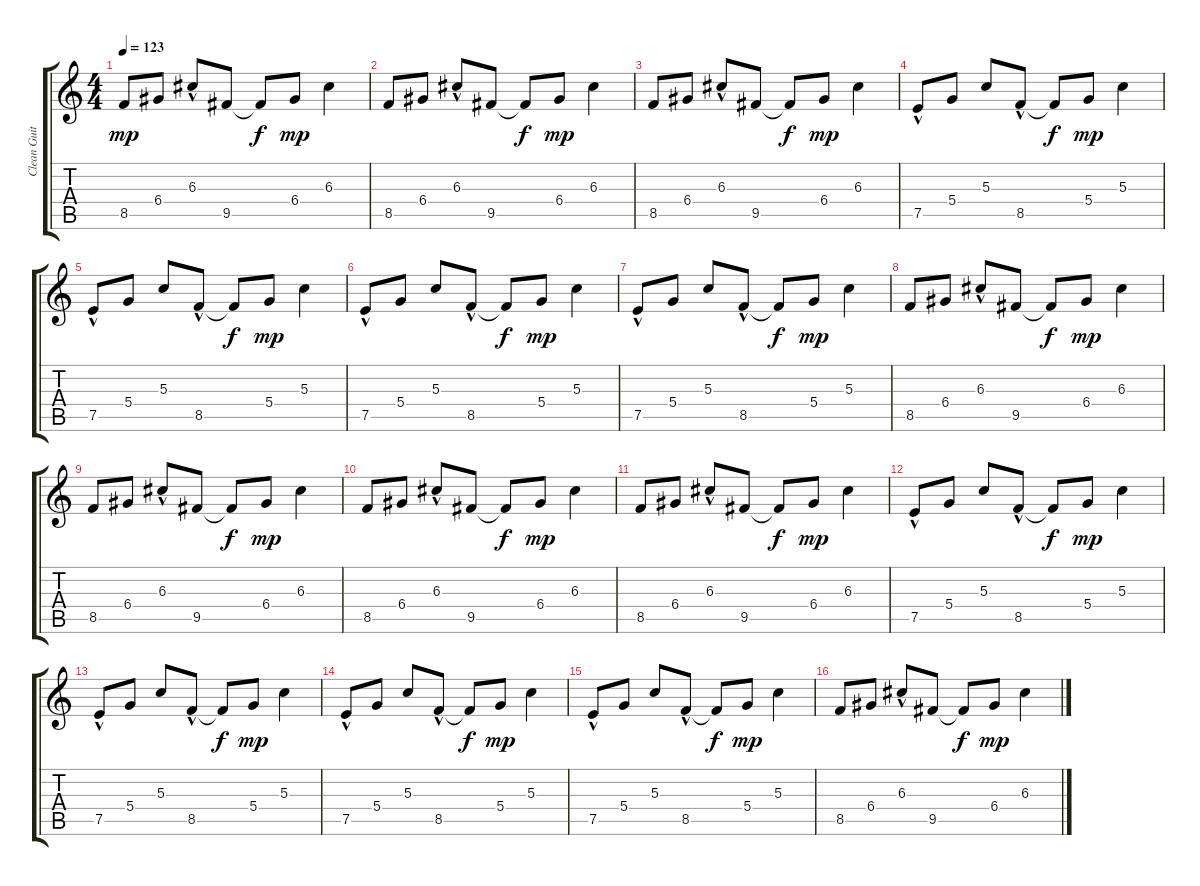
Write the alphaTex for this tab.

\track ("Clean Guitar" "Clean Guit") {instrument electricguitarclean}
\staff {score tabs}
\tuning (E4 B3 G3 D3 A2 E2) {hide}
\ts (4 4)
\tempo 123
\clef g2
\ks c
8.5.8{dy mp} 6.4.8 6.3{hac}.8 9.5.8 9.5{t}.8{dy f} 6.4.8{dy mp} 6.3.4 |
8.5.8 6.4.8 6.3{hac}.8 9.5.8 9.5{t}.8{dy f} 6.4.8{dy mp} 6.3.4 |
8.5.8 6.4.8 6.3{hac}.8 9.5.8 9.5{t}.8{dy f} 6.4.8{dy mp} 6.3.4 |
7.5{hac}.8 5.4.8 5.3.8 8.5{hac}.8 8.5{t}.8{dy f} 5.4.8{dy mp} 5.3.4 |
7.5{hac}.8 5.4.8 5.3.8 8.5{hac}.8 8.5{t}.8{dy f} 5.4.8{dy mp} 5.3.4 |
7.5{hac}.8 5.4.8 5.3.8 8.5{hac}.8 8.5{t}.8{dy f} 5.4.8{dy mp} 5.3.4 |
7.5{hac}.8 5.4.8 5.3.8 8.5{hac}.8 8.5{t}.8{dy f} 5.4.8{dy mp} 5.3.4 |
8.5.8 6.4.8 6.3{hac}.8 9.5.8 9.5{t}.8{dy f} 6.4.8{dy mp} 6.3.4 |
8.5.8 6.4.8 6.3{hac}.8 9.5.8 9.5{t}.8{dy f} 6.4.8{dy mp} 6.3.4 |
8.5.8 6.4.8 6.3{hac}.8 9.5.8 9.5{t}.8{dy f} 6.4.8{dy mp} 6.3.4 |
8.5.8 6.4.8 6.3{hac}.8 9.5.8 9.5{t}.8{dy f} 6.4.8{dy mp} 6.3.4 |
7.5{hac}.8 5.4.8 5.3.8 8.5{hac}.8 8.5{t}.8{dy f} 5.4.8{dy mp} 5.3.4 |
7.5{hac}.8 5.4.8 5.3.8 8.5{hac}.8 8.5{t}.8{dy f} 5.4.8{dy mp} 5.3.4 |
7.5{hac}.8 5.4.8 5.3.8 8.5{hac}.8 8.5{t}.8{dy f} 5.4.8{dy mp} 5.3.4 |
7.5{hac}.8 5.4.8 5.3.8 8.5{hac}.8 8.5{t}.8{dy f} 5.4.8{dy mp} 5.3.4 |
8.5.8 6.4.8 6.3{hac}.8 9.5.8 9.5{t}.8{dy f} 6.4.8{dy mp} 6.3.4
